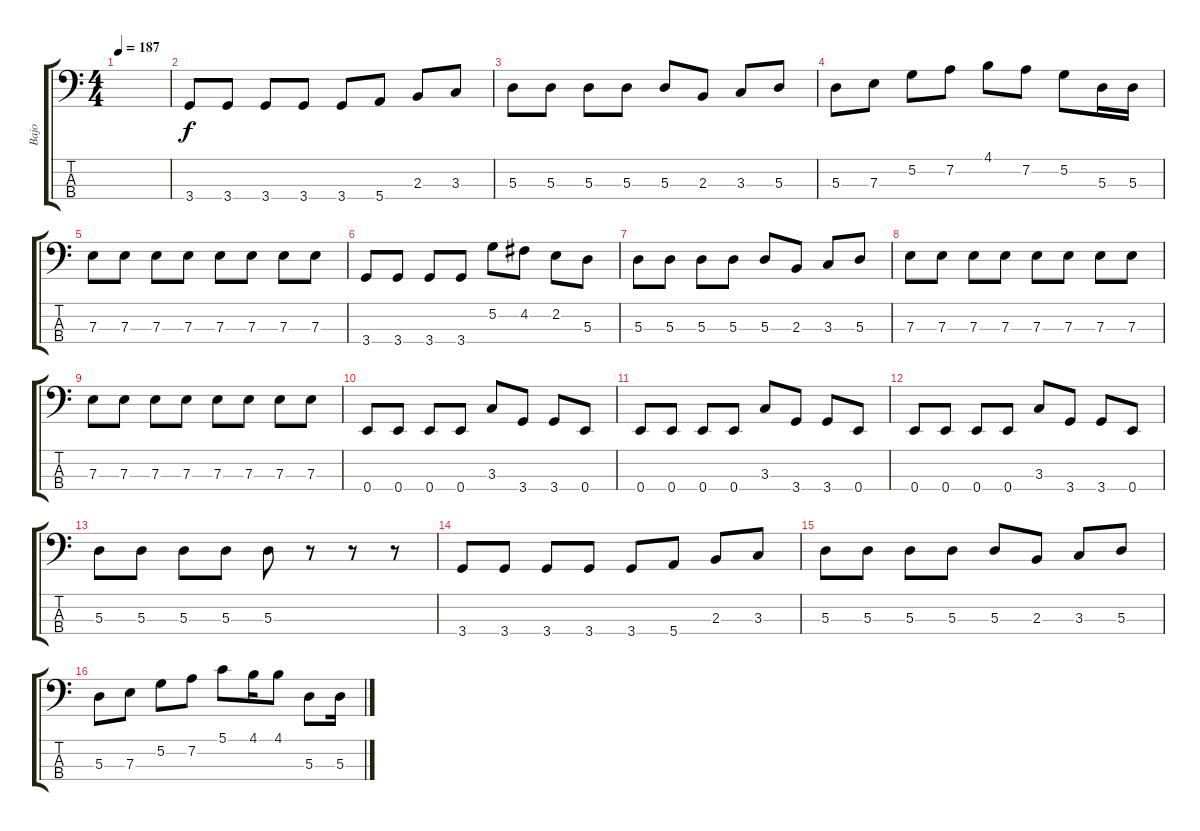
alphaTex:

\track ("Bajo" "Bajo") {instrument electricbasspick}
\staff {score tabs}
\tuning (G2 D2 A1 E1) {hide}
\ts (4 4)
\tempo 187
\clef f4
\ks c
|
3.4.8 3.4.8 3.4.8 3.4.8 3.4.8 5.4.8 2.3.8 3.3.8 |
5.3.8 5.3.8 5.3.8 5.3.8 5.3.8 2.3.8 3.3.8 5.3.8 |
5.3.8 7.3.8 5.2.8 7.2.8 4.1.8 7.2.8 5.2.8 5.3.16 5.3.16 |
7.3.8 7.3.8 7.3.8 7.3.8 7.3.8 7.3.8 7.3.8 7.3.8 |
3.4.8 3.4.8 3.4.8 3.4.8 5.2.8 4.2.8 2.2.8 5.3.8 |
5.3.8 5.3.8 5.3.8 5.3.8 5.3.8 2.3.8 3.3.8 5.3.8 |
7.3.8 7.3.8 7.3.8 7.3.8 7.3.8 7.3.8 7.3.8 7.3.8 |
7.3.8 7.3.8 7.3.8 7.3.8 7.3.8 7.3.8 7.3.8 7.3.8 |
0.4.8 0.4.8 0.4.8 0.4.8 3.3.8 3.4.8 3.4.8 0.4.8 |
0.4.8 0.4.8 0.4.8 0.4.8 3.3.8 3.4.8 3.4.8 0.4.8 |
0.4.8 0.4.8 0.4.8 0.4.8 3.3.8 3.4.8 3.4.8 0.4.8 |
5.3.8 5.3.8 5.3.8 5.3.8 5.3.8 r.8 r.8 r.8 |
3.4.8 3.4.8 3.4.8 3.4.8 3.4.8 5.4.8 2.3.8 3.3.8 |
5.3.8 5.3.8 5.3.8 5.3.8 5.3.8 2.3.8 3.3.8 5.3.8 |
5.3.8 7.3.8 5.2.8 7.2.8 5.1.8 4.1.16 4.1.8 5.3.8 5.3.16
